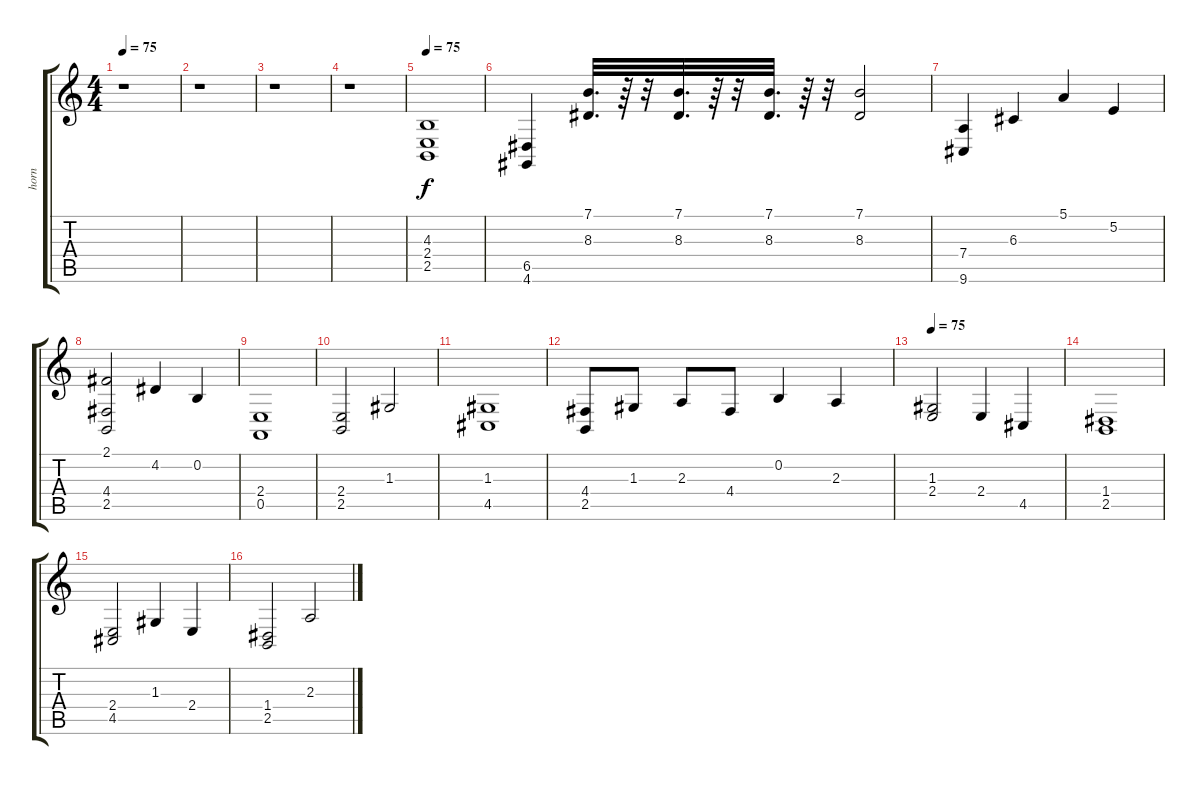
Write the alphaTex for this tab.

\track ("horn" "horn") {instrument frenchhorn}
\staff {score tabs}
\tuning (E4 B3 G3 D3 A2 E2) {hide}
\ts (4 4)
\tempo 75
\clef g2
\ks c
r.1{dy f instrument frenchhorn} |
r.1 |
r.1 |
r.1 |
\tempo 75
(4.3 2.4 2.5).1 |
(6.5 4.6).4 (7.1 8.3).32{d} r.64 r.32 (7.1 8.3).32{d} r.64 r.32 (7.1 8.3).32{d} r.64 r.32 (7.1 8.3).2 |
(7.4 9.6).4 6.3.4 5.1.4 5.2.4 |
(2.1 4.4 2.5).2 4.2.4 0.2.4 |
(2.4 0.5).1 |
(2.4 2.5).2 1.3.2 |
(1.3 4.5).1 |
(4.4 2.5).8 1.3.8 2.3.8 4.4.8 0.2.4 2.3.4 |
\tempo 75
(1.3 2.4).2 2.4.4 4.5.4 |
(1.4 2.5).1 |
(2.4 4.5).2 1.3.4 2.4.4 |
(1.4 2.5).2 2.3.2
